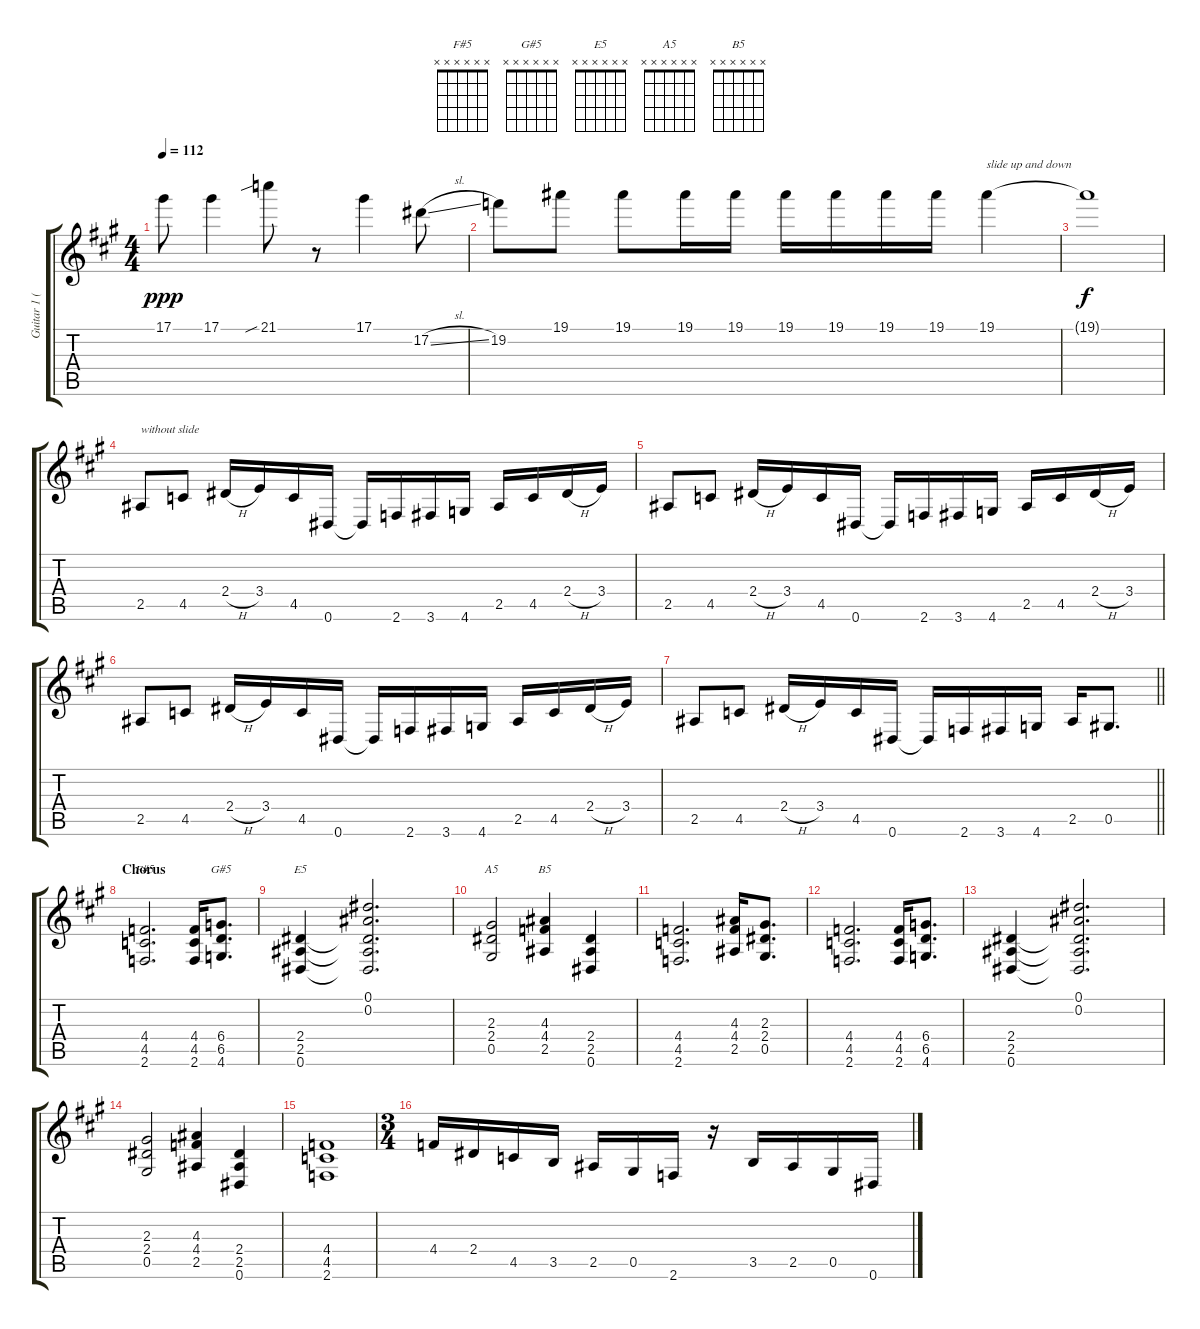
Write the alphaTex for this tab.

\track ("Guitar 1 (Slash)" "Guitar 1 (") {mute instrument overdrivenguitar}
\staff {score tabs}
\tuning (Eb4 Bb3 Gb3 Db3 Ab2 Eb2) {hide}
\chord ("F#5" x x x x x x)
\chord ("G#5" x x x x x x)
\chord ("E5" x x x x x x)
\chord ("A5" x x x x x x)
\chord ("B5" x x x x x x)
\ts (4 4)
\tempo 112
\clef g2
\ks f#minor
17.1.8{dy ppp} 17.1.4 21.1{sib}.8 r.8 17.1.4 17.2{sl}.8 |
19.2.8 19.1.8 19.1.8 19.1.16 19.1.16 19.1.16 19.1.16 19.1.16 19.1.16 19.1.4{txt "slide up and down"} |
19.1{t}.1{dy f} |
2.5.8{txt "without slide"} 4.5.8 2.4{h}.16 3.4.16 4.5.16 0.6.16 0.6{t}.16 2.6.16 3.6.16 4.6.16 2.5.16 4.5.16 2.4{h}.16 3.4.16 |
2.5.8 4.5.8 2.4{h}.16 3.4.16 4.5.16 0.6.16 0.6{t}.16 2.6.16 3.6.16 4.6.16 2.5.16 4.5.16 2.4{h}.16 3.4.16 |
2.5.8 4.5.8 2.4{h}.16 3.4.16 4.5.16 0.6.16 0.6{t}.16 2.6.16 3.6.16 4.6.16 2.5.16 4.5.16 2.4{h}.16 3.4.16 |
\barLineRight lightlight
2.5.8 4.5.8 2.4{h}.16 3.4.16 4.5.16 0.6.16 0.6{t}.16 2.6.16 3.6.16 4.6.16 2.5.16 0.5.8{d} |
\section ("" "Chorus")
(4.4 4.5 2.6).2{d ch "F#5"} (4.4 4.5 2.6).16 (6.4 6.5 4.6).8{d ch "G#5"} |
(2.4 2.5 0.6).4{ch "E5"} (0.1 0.2 2.4{t} 2.5{t} 0.6{t}).2{d} |
(2.3 2.4 0.5).2{ch "A5"} (4.3 4.4 2.5).4{ch "B5"} (2.4 2.5 0.6).4 |
(4.4 4.5 2.6).2{d} (4.3 4.4 2.5).16 (2.3 2.4 0.5).8{d} |
(4.4 4.5 2.6).2{d} (4.4 4.5 2.6).16 (6.4 6.5 4.6).8{d} |
(2.4 2.5 0.6).4 (0.1 0.2 2.4{t} 2.5{t} 0.6{t}).2{d} |
(2.3 2.4 0.5).2 (4.3 4.4 2.5).4 (2.4 2.5 0.6).4 |
(4.4 4.5 2.6).1 |
\ts (3 4)
4.4.16 2.4.16 4.5.16 3.5.16 2.5.16 0.5.16 2.6.16 r.16 3.5.16 2.5.16 0.5.16 0.6.16
